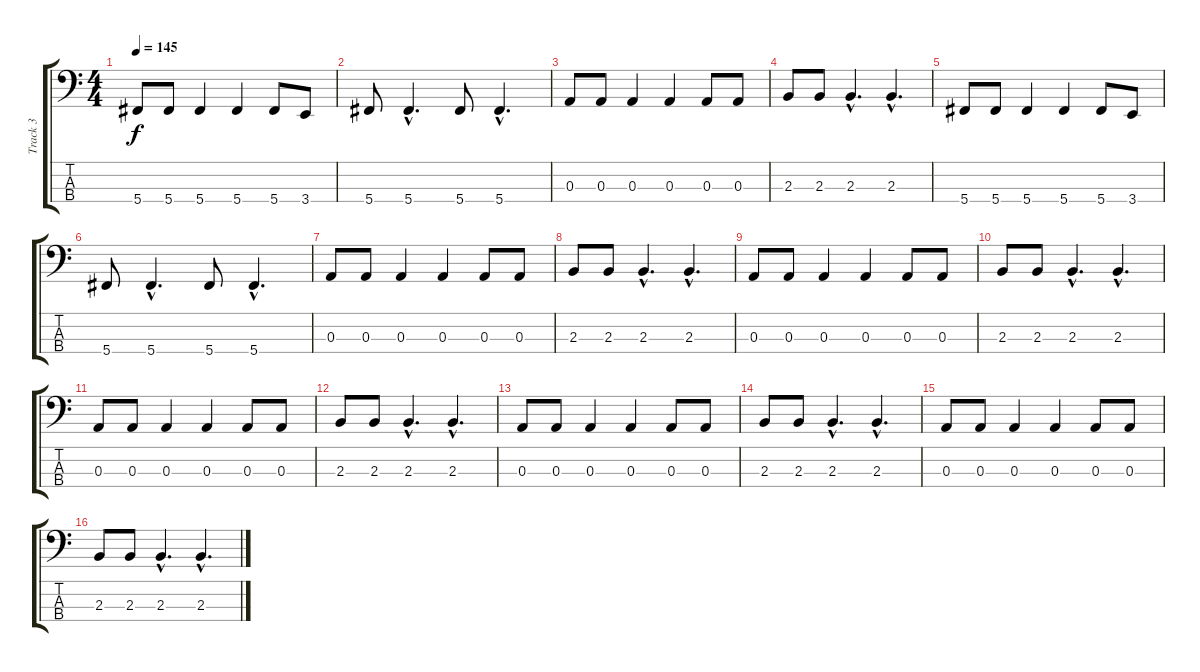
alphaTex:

\track ("Track 3" "Track 3") {instrument electricbassfinger}
\staff {score tabs}
\tuning (G2 D2 A1 Db1) {hide}
\ts (4 4)
\tempo 145
\clef f4
\ks c
5.4.8{dy f} 5.4.8 5.4.4 5.4.4 5.4.8 3.4.8 |
5.4.8 5.4{hac}.4{d} 5.4.8 5.4{hac}.4{d} |
0.3.8 0.3.8 0.3.4 0.3.4 0.3.8 0.3.8 |
2.3.8 2.3.8 2.3{hac}.4{d} 2.3{hac}.4{d} |
5.4.8 5.4.8 5.4.4 5.4.4 5.4.8 3.4.8 |
5.4.8 5.4{hac}.4{d} 5.4.8 5.4{hac}.4{d} |
0.3.8 0.3.8 0.3.4 0.3.4 0.3.8 0.3.8 |
2.3.8 2.3.8 2.3{hac}.4{d} 2.3{hac}.4{d} |
0.3.8 0.3.8 0.3.4 0.3.4 0.3.8 0.3.8 |
2.3.8 2.3.8 2.3{hac}.4{d} 2.3{hac}.4{d} |
0.3.8 0.3.8 0.3.4 0.3.4 0.3.8 0.3.8 |
2.3.8 2.3.8 2.3{hac}.4{d} 2.3{hac}.4{d} |
0.3.8 0.3.8 0.3.4 0.3.4 0.3.8 0.3.8 |
2.3.8 2.3.8 2.3{hac}.4{d} 2.3{hac}.4{d} |
0.3.8 0.3.8 0.3.4 0.3.4 0.3.8 0.3.8 |
2.3.8 2.3.8 2.3{hac}.4{d} 2.3{hac}.4{d}
